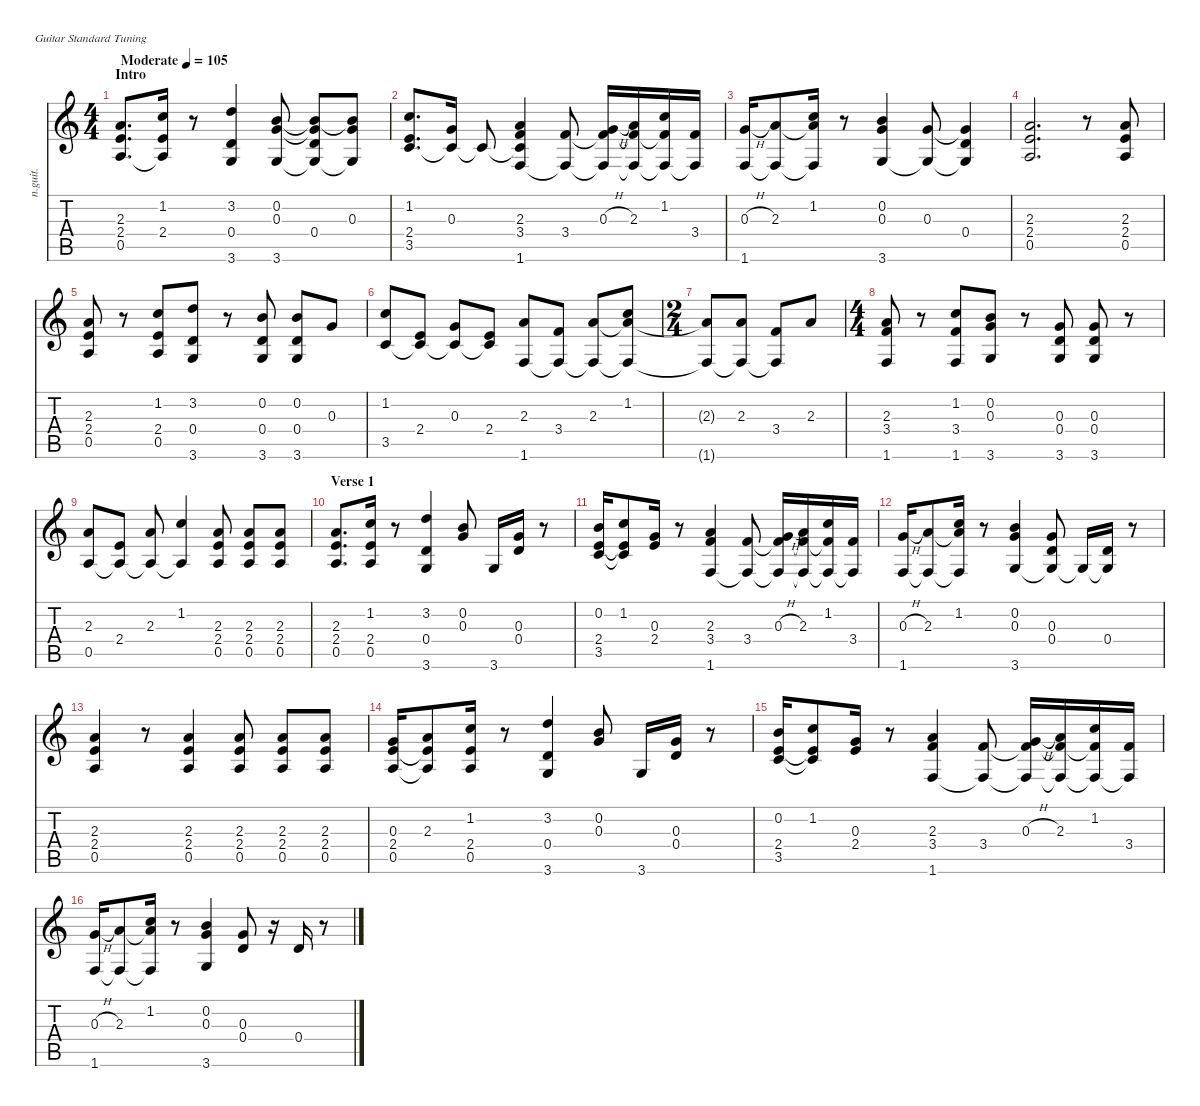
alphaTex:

\defaultSystemsLayout 4
\hideDynamics
\bracketExtendMode nobrackets
\otherSystemsTrackNameOrientation horizontal
\track ("Acoustic Gtr" "n.guit.") {solo instrument acousticguitarnylon}
\staff {score tabs}
\tuning (E4 B3 G3 D3 A2 E2)
\ts (4 4)
\beaming (8 2 2 2 2)
\section ("" "Intro")
\tempo (105 "Moderate")
\clef g2
\ks c
(2.3 0.5 2.4).8{d dy f instrument acousticguitarnylon beam Up} (0.5{t} 1.2 2.4).16{beam Up} r.8{beam Up} (3.2 3.6 0.4).4{beam Up} (3.6 0.3 0.2).8{beam Up} (3.6{t} 0.4 0.3{t} 0.2{t}).8{beam Up} (3.6{t} 0.3 0.2{t}).8{beam Up} |
(1.2 3.5 2.4).8{d beam Up} (3.5{t} 0.3).16{beam Up} 3.5{t}.8{beam Up} (3.4 3.5{t} 2.3 1.6).4{beam Up} (3.4 1.6{t}).8{beam Up} (0.3{h} 1.6{t} 3.4{t}).16{beam Up} (2.3 1.6{t} 3.4{t}).16{beam Up} (1.2 1.6{t} 3.4{t}).16{beam Up} (1.6{t} 3.4).16{beam Up} |
(0.3{h} 1.6).16{beam Up} (1.6{t} 2.3).8{beam Up} (1.2 2.3{t} 1.6{t}).16{beam Up} r.8{beam Up} (3.6 0.2 0.3).4{beam Up} (0.3 3.6{t}).8{beam Up} (0.4 3.6{t} 0.3{t}).4{beam Up} |
(2.3 0.5 2.4).2{d beam Up} r.8{beam Up} (2.3 0.5 2.4).8{beam Up} |
(2.3 0.5 2.4).8{beam Up} r.8{beam Up} (1.2 0.5 2.4).8{beam Up} (3.2 3.6 0.4).8{beam Up} r.8{beam Up} (0.2 3.6 0.4).8{beam Up} (0.2 3.6 0.4).8{beam Up} 0.3.8{beam Up} |
(1.2 3.5).8{beam Up} (2.4 3.5{t}).8{beam Up} (0.3 3.5{t}).8{beam Up} (2.4 3.5{t}).8{beam Up} (2.3 1.6).8{beam Up} (3.4 1.6{t}).8{beam Up} (2.3 1.6{t}).8{beam Up} (1.2 2.3{t} 1.6{t}).8{beam Up} |
\ts (2 4)
\beaming (8 2 2)
(2.3{t} 1.6{t}).8{beam Up} (2.3 1.6{t}).8{beam Up} (3.4 1.6{t}).8{beam Up} 2.3.8{beam Up} |
\ts (4 4)
\beaming (8 2 2 2 2)
(2.3 1.6 3.4).8{beam Up} r.8{beam Up} (1.2 1.6 3.4).8{beam Up} (0.2 3.6 0.3).8{beam Up} r.8{beam Up} (0.3 3.6 0.4).8{beam Up} (0.3 3.6 0.4).8{beam Up} r.8{beam Up} |
(2.3 0.5).8{beam Up} (2.4 0.5{t}).8{beam Up} (2.3 0.5{t}).8{beam Up} (1.2 0.5{t}).4{beam Up} (2.3 0.5 2.4).8{beam Up} (2.3 0.5 2.4).8{beam Up} (2.3 0.5 2.4).8{beam Up} |
\section ("" "Verse 1")
(2.3 0.5 2.4).8{d beam Up} (1.2 0.5 2.4).16{beam Up} r.8{beam Up} (3.2 3.6 0.4).4{beam Up} (0.2 0.3).8{beam Up} 3.6.16{beam Up} (0.3 0.4).16{beam Up} r.8{beam Up} |
(0.2 3.5 2.4).16{beam Up} (1.2 2.4{t} 3.5{t}).8{beam Up} (2.4 0.3).16{beam Up} r.8{beam Up} (3.4 2.3 1.6).4{beam Up} (3.4 1.6{t}).8{beam Up} (0.3{h} 1.6{t} 3.4{t}).16{beam Up} (2.3 1.6{t} 3.4{t}).16{beam Up} (1.2 1.6{t} 3.4{t}).16{beam Up} (1.6{t} 3.4).16{beam Up} |
(0.3{h} 1.6).16{beam Up} (1.6{t} 2.3).8{beam Up} (1.2 2.3{t} 1.6{t}).16{beam Up} r.8{beam Up} (3.6 0.2 0.3).4{beam Up} (0.3 0.4 3.6{t}).8{beam Up} 3.6{t}.16{beam Up} (0.4 3.6{t}).16{beam Up} r.8{beam Up} |
(2.3 0.5 2.4).4{beam Up} r.8{beam Up} (2.3 2.4 0.5).4{beam Up} (2.3 0.5 2.4).8{beam Up} (2.3 0.5 2.4).8{beam Up} (2.3 0.5 2.4).8{beam Up} |
(0.3 0.5 2.4).16{beam Up} (2.3 2.4{t} 0.5{t}).8{beam Up} (1.2 0.5 2.4).16{beam Up} r.8{beam Up} (3.2 3.6 0.4).4{beam Up} (0.2 0.3).8{beam Up} 3.6.16{beam Up} (0.3 0.4).16{beam Up} r.8{beam Up} |
(0.2 3.5 2.4).16{beam Up} (1.2 2.4{t} 3.5{t}).8{beam Up} (2.4 0.3).16{beam Up} r.8{beam Up} (3.4 2.3 1.6).4{beam Up} (3.4 1.6{t}).8{beam Up} (0.3{h} 1.6{t} 3.4{t}).16{beam Up} (2.3 1.6{t} 3.4{t}).16{beam Up} (1.2 1.6{t} 3.4{t}).16{beam Up} (1.6{t} 3.4).16{beam Up} |
(0.3{h} 1.6).16{beam Up} (1.6{t} 2.3).8{beam Up} (1.2 2.3{t} 1.6{t}).16{beam Up} r.8{beam Up} (3.6 0.2 0.3).4{beam Up} (0.3 0.4).8{beam Up} r.16{beam Up} 0.4.16{beam Up} r.8{beam Up}
